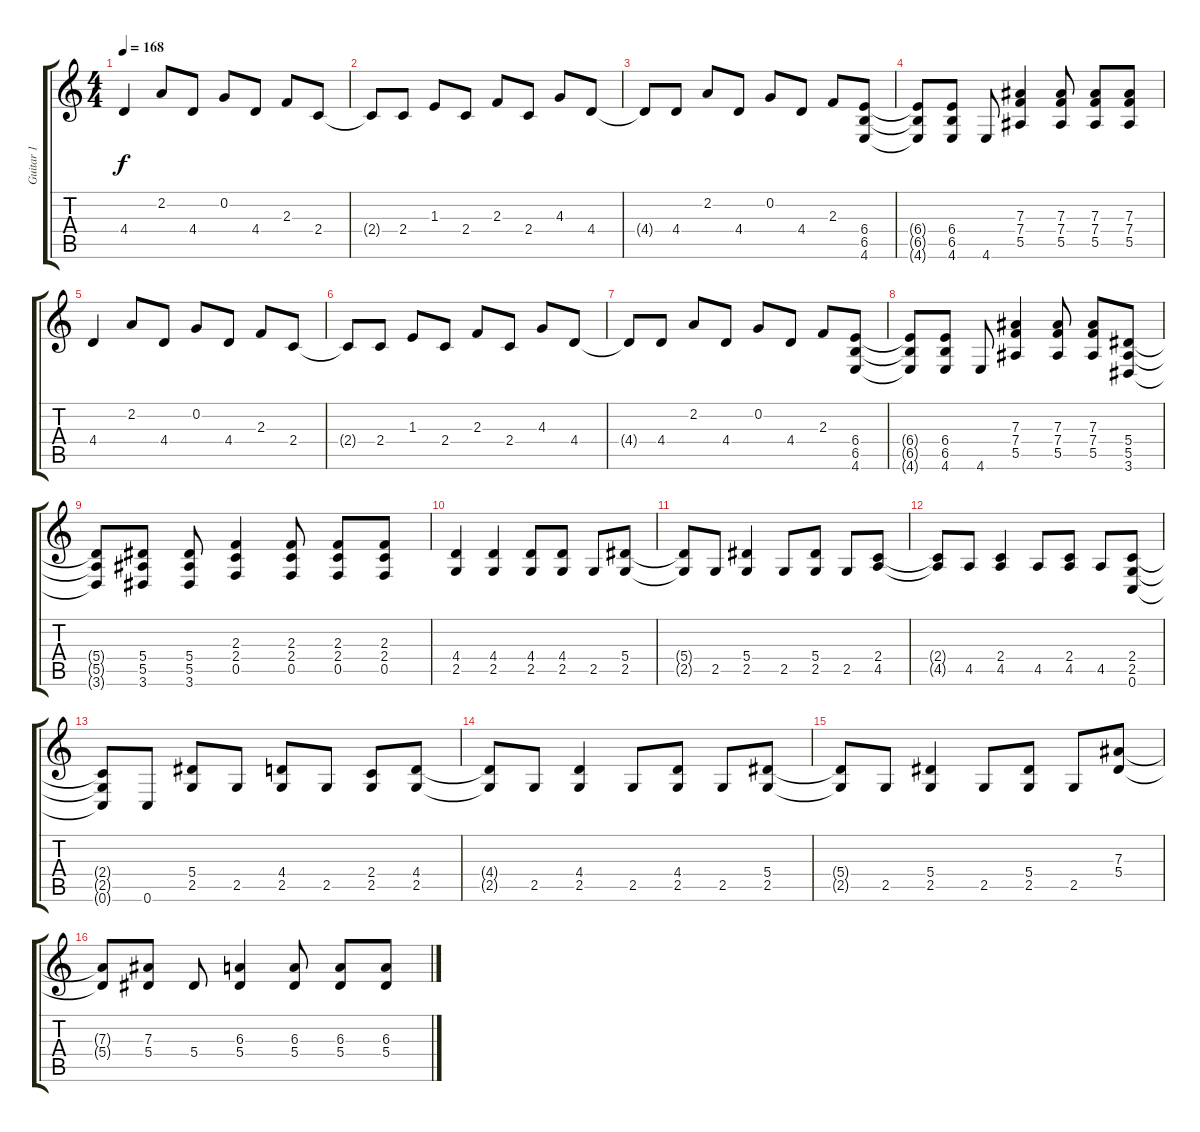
\track ("Guitar 1" "Guitar 1") {instrument distortionguitar}
\staff {score tabs}
\tuning (C4 G3 Eb3 Bb2 F2 C2) {hide}
\ts (4 4)
\tempo 168
\clef g2
\ks c
4.4.4{dy f} 2.2.8 4.4.8 0.2.8 4.4.8 2.3.8 2.4.8 |
2.4{t}.8 2.4.8 1.3.8 2.4.8 2.3.8 2.4.8 4.3.8 4.4.8 |
4.4{t}.8 4.4.8 2.2.8 4.4.8 0.2.8 4.4.8 2.3.8 (6.4 6.5 4.6).8 |
(6.4{t} 6.5{t} 4.6{t}).8 (6.4 6.5 4.6).8 4.6.8 (7.3 7.4 5.5).4 (7.3 7.4 5.5).8 (7.3 7.4 5.5).8 (7.3 7.4 5.5).8 |
4.4.4 2.2.8 4.4.8 0.2.8 4.4.8 2.3.8 2.4.8 |
2.4{t}.8 2.4.8 1.3.8 2.4.8 2.3.8 2.4.8 4.3.8 4.4.8 |
4.4{t}.8 4.4.8 2.2.8 4.4.8 0.2.8 4.4.8 2.3.8 (6.4 6.5 4.6).8 |
(6.4{t} 6.5{t} 4.6{t}).8 (6.4 6.5 4.6).8 4.6.8 (7.3 7.4 5.5).4 (7.3 7.4 5.5).8 (7.3 7.4 5.5).8 (5.4 5.5 3.6).8 |
(5.4{t} 5.5{t} 3.6{t}).8 (5.4 5.5 3.6).8 (5.4 5.5 3.6).8 (2.3 2.4 0.5).4 (2.3 2.4 0.5).8 (2.3 2.4 0.5).8 (2.3 2.4 0.5).8 |
(4.4 2.5).4 (4.4 2.5).4 (4.4 2.5).8 (4.4 2.5).8 2.5.8 (5.4 2.5).8 |
(5.4{t} 2.5{t}).8 2.5.8 (5.4 2.5).4 2.5.8 (5.4 2.5).8 2.5.8 (2.4 4.5).8 |
(2.4{t} 4.5{t}).8 4.5.8 (2.4 4.5).4 4.5.8 (2.4 4.5).8 4.5.8 (2.4 2.5 0.6).8 |
(2.4{t} 2.5{t} 0.6{t}).8 0.6.8 (5.4 2.5).8 2.5.8 (4.4 2.5).8 2.5.8 (2.4 2.5).8 (4.4 2.5).8 |
(4.4{t} 2.5{t}).8 2.5.8 (4.4 2.5).4 2.5.8 (4.4 2.5).8 2.5.8 (5.4 2.5).8 |
(5.4{t} 2.5{t}).8 2.5.8 (5.4 2.5).4 2.5.8 (5.4 2.5).8 2.5.8 (7.3 5.4).8 |
(7.3{t} 5.4{t}).8 (7.3 5.4).8 5.4.8 (6.3 5.4).4 (6.3 5.4).8 (6.3 5.4).8 (6.3 5.4).8
